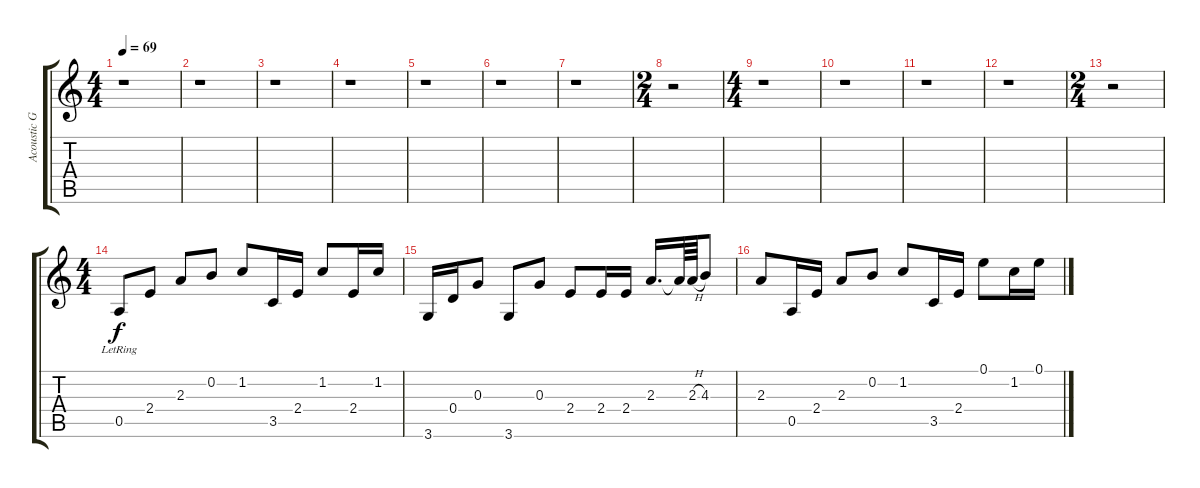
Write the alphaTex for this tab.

\track ("Acoustic Guitar" "Acoustic G") {instrument acousticguitarnylon}
\staff {score tabs}
\tuning (E4 B3 G3 D3 A2 E2) {hide}
\ts (4 4)
\tempo 69
\clef g2
\ks c
r.1{dy f} |
r.1 |
r.1 |
r.1 |
r.1 |
r.1 |
r.1 |
\ts (2 4)
r.2 |
\ts (4 4)
r.1 |
r.1 |
r.1 |
r.1 |
\ts (2 4)
r.2 |
\ts (4 4)
0.5{lr}.8 2.4.8 2.3.8 0.2.8 1.2.8 3.5.16 2.4.16 1.2.8 2.4.16 1.2.16 |
3.6.16 0.4.16 0.3.8 3.6.8 0.3.8 2.4.8 2.4.16 2.4.16 2.3.16{d} 2.3{t}.64 2.3{h}.64 4.3.8 |
2.3.8 0.5.16 2.4.16 2.3.8 0.2.8 1.2.8 3.5.16 2.4.16 0.1.8 1.2.16 0.1.16
